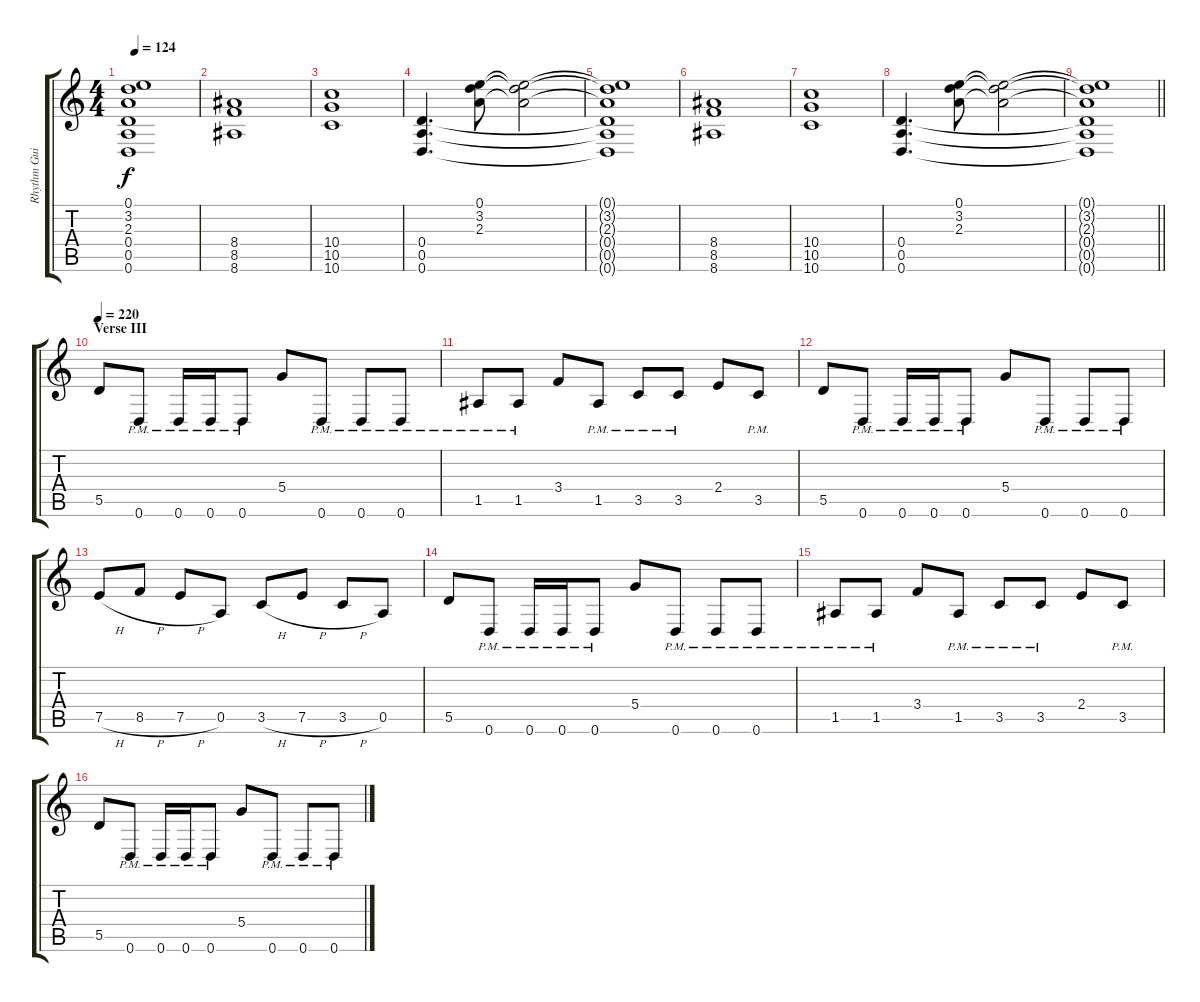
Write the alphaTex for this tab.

\track ("Rhythm Guitar I" "Rhythm Gui") {instrument overdrivenguitar}
\staff {score tabs}
\tuning (E4 B3 G3 D3 A2 D2) {hide}
\ts (4 4)
\tempo 124
\clef g2
\ks c
(0.1{t} 3.2{t} 2.3{t} 0.4{t} 0.5{t} 0.6{t}).1{dy f} |
(8.4 8.5 8.6).1 |
(10.4 10.5 10.6).1 |
(0.4 0.5 0.6).4{d} (0.1 3.2 2.3).8 (0.1{t} 3.2{t} 2.3{t}).2 |
(0.1{t} 3.2{t} 2.3{t} 0.4{t} 0.5{t} 0.6{t}).1 |
(8.4 8.5 8.6).1 |
(10.4 10.5 10.6).1 |
(0.4 0.5 0.6).4{d} (0.1 3.2 2.3).8 (0.1{t} 3.2{t} 2.3{t}).2 |
\barLineRight lightlight
(0.1{t} 3.2{t} 2.3{t} 0.4{t} 0.5{t} 0.6{t}).1 |
\section ("" "Verse III")
\tempo 220
5.5.8{balance 3} 0.6{pm}.8 0.6{pm}.16 0.6{pm}.16 0.6{pm}.8 5.4.8 0.6{pm}.8 0.6{pm}.8 0.6{pm}.8 |
1.5{pm}.8 1.5{pm}.8 3.4.8 1.5{pm}.8 3.5{pm}.8 3.5{pm}.8 2.4.8 3.5{pm}.8 |
5.5.8 0.6{pm}.8 0.6{pm}.16 0.6{pm}.16 0.6{pm}.8 5.4.8 0.6{pm}.8 0.6{pm}.8 0.6{pm}.8 |
7.5{h}.8 8.5{h}.8 7.5{h}.8 0.5.8 3.5{h}.8 7.5{h}.8 3.5{h}.8 0.5.8 |
5.5.8 0.6{pm}.8 0.6{pm}.16 0.6{pm}.16 0.6{pm}.8 5.4.8 0.6{pm}.8 0.6{pm}.8 0.6{pm}.8 |
1.5{pm}.8 1.5{pm}.8 3.4.8 1.5{pm}.8 3.5{pm}.8 3.5{pm}.8 2.4.8 3.5{pm}.8 |
5.5.8 0.6{pm}.8 0.6{pm}.16 0.6{pm}.16 0.6{pm}.8 5.4.8 0.6{pm}.8 0.6{pm}.8 0.6{pm}.8
